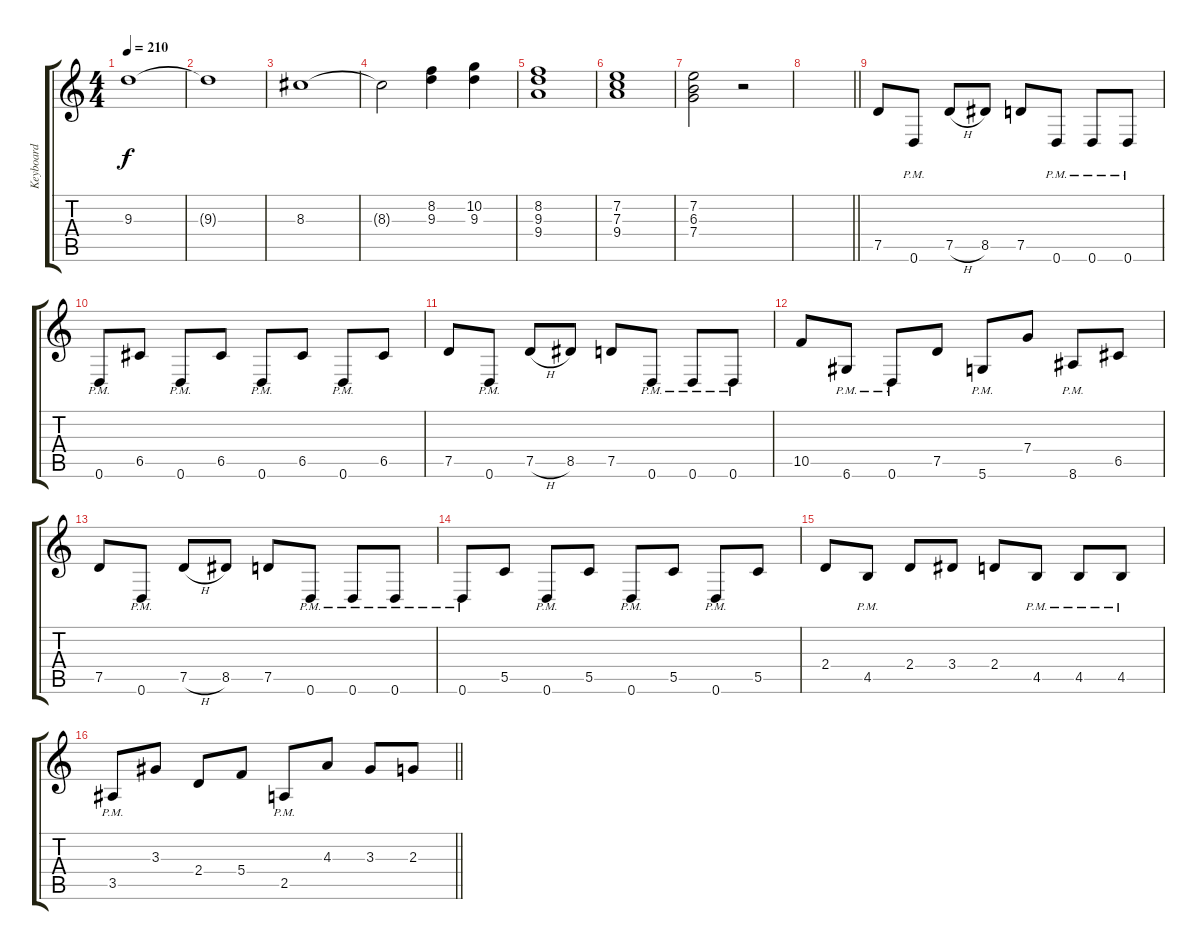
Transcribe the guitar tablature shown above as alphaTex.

\track ("Keyboard" "Keyboard") {instrument acousticguitarsteel}
\staff {score tabs}
\tuning (D4 A3 F3 C3 G2 D2) {hide}
\ts (4 4)
\tempo 210
\clef g2
\ks c
9.3.1{dy f instrument choiraahs} |
9.3{t}.1 |
8.3.1 |
8.3{t}.2 (8.2 9.3).4 (10.2 9.3).4 |
(8.2 9.3 9.4).1 |
(7.2 7.3 9.4).1 |
(7.2 6.3 7.4).2 r.2 |
\barLineRight lightlight
|
7.5.8{volume 13 instrument acousticgrandpiano} 0.6{pm}.8 7.5{h}.8 8.5.8 7.5.8 0.6{pm}.8 0.6{pm}.8 0.6{pm}.8 |
0.6{pm}.8 6.5.8 0.6{pm}.8 6.5.8 0.6{pm}.8 6.5.8 0.6{pm}.8 6.5.8 |
7.5.8 0.6{pm}.8 7.5{h}.8 8.5.8 7.5.8 0.6{pm}.8 0.6{pm}.8 0.6{pm}.8 |
10.5.8 6.6{pm}.8 0.6{pm}.8 7.5.8 5.6{pm}.8 7.4.8 8.6{pm}.8 6.5.8 |
7.5.8 0.6{pm}.8 7.5{h}.8 8.5.8 7.5.8 0.6{pm}.8 0.6{pm}.8 0.6{pm}.8 |
0.6{pm}.8 5.5.8 0.6{pm}.8 5.5.8 0.6{pm}.8 5.5.8 0.6{pm}.8 5.5.8 |
2.4.8 4.5{pm}.8 2.4.8 3.4.8 2.4.8 4.5{pm}.8 4.5{pm}.8 4.5{pm}.8 |
\barLineRight lightlight
3.5{pm}.8 3.3.8 2.4.8 5.4.8 2.5{pm}.8 4.3.8 3.3.8 2.3.8
